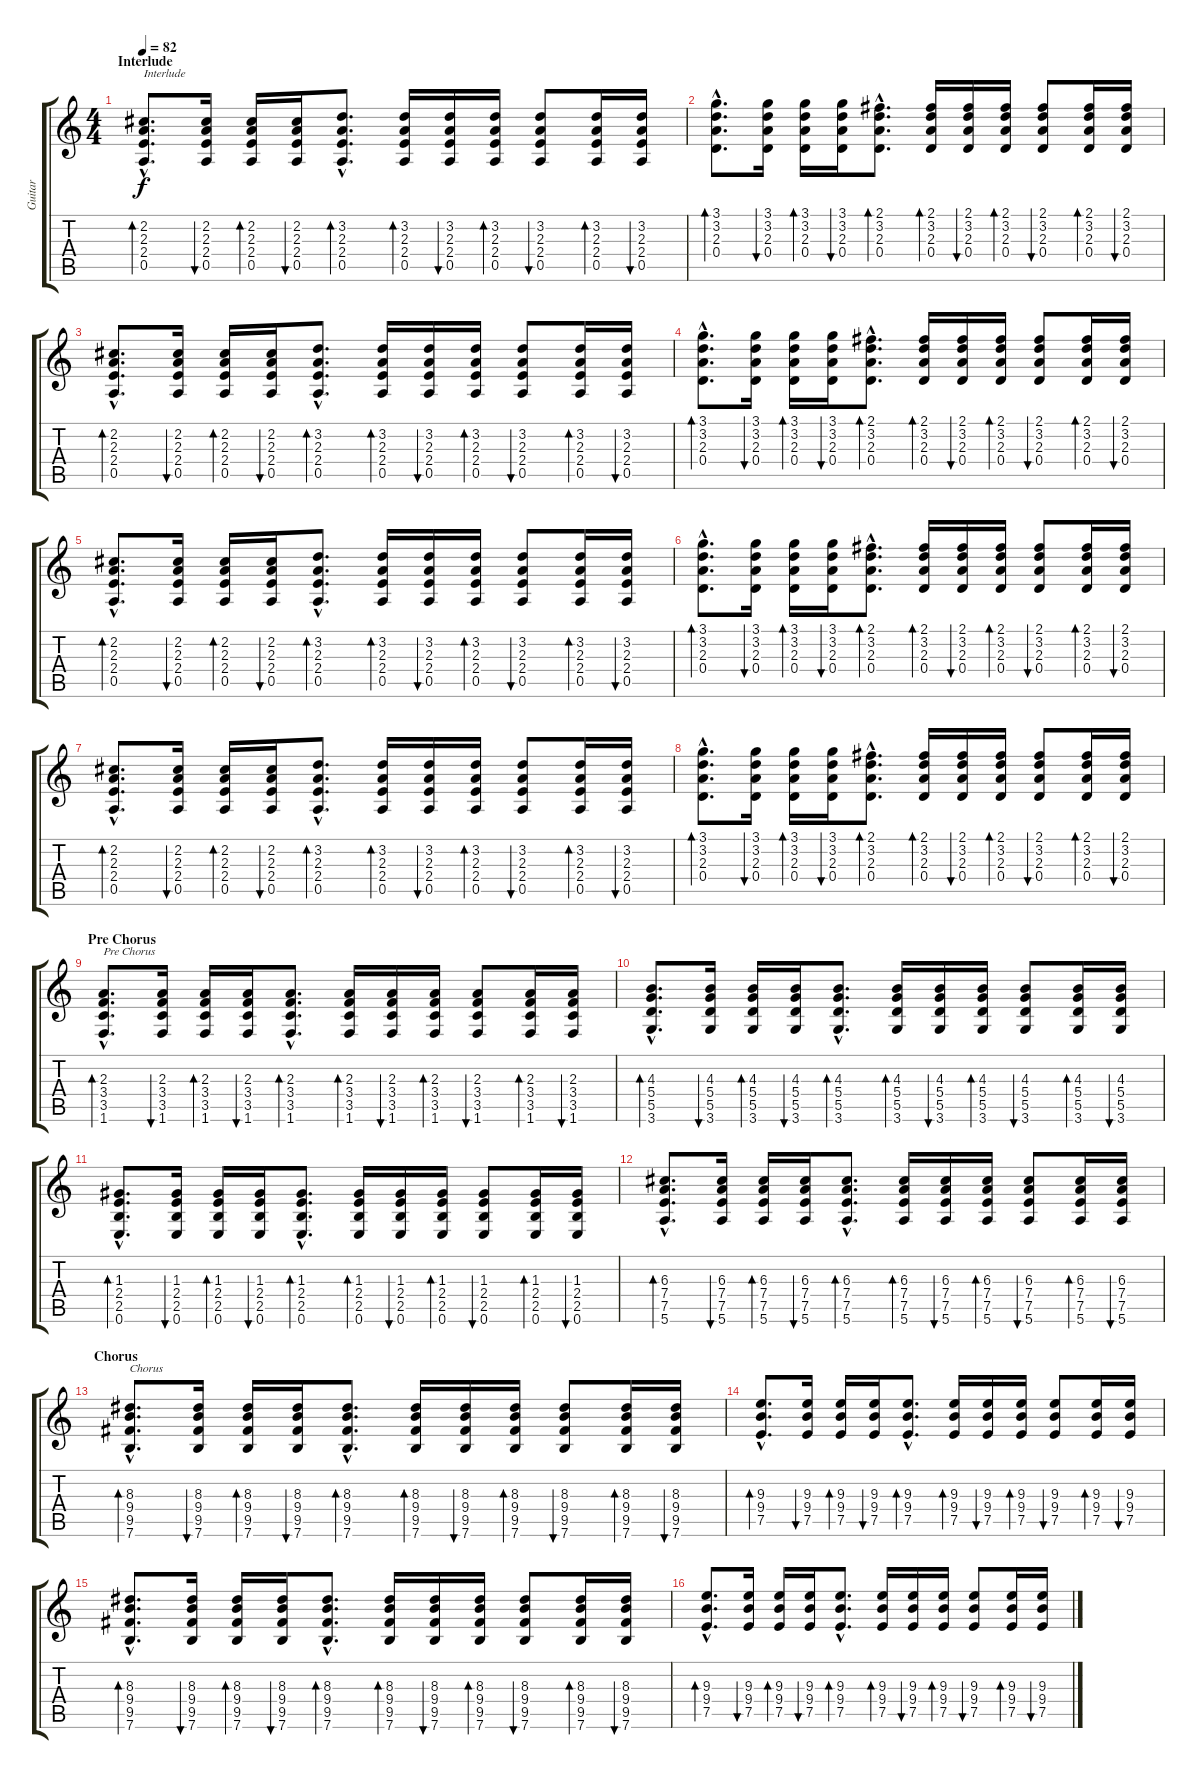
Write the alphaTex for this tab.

\track ("Guitar" "Guitar") {instrument acousticguitarsteel}
\staff {score tabs}
\tuning (E4 B3 G3 D3 A2 E2) {hide}
\ts (4 4)
\section ("" "Interlude")
\tempo 82
\clef g2
\ks c
(2.2{hac} 2.3{hac} 2.4{hac} 0.5{hac}).8{d bd 120 txt "Interlude" dy f volume 9} (2.2 2.3 2.4 0.5).16{bu 60} (2.2 2.3 2.4 0.5).16{bd 60} (2.2 2.3 2.4 0.5).16{bu 60} (3.2{hac} 2.3{hac} 2.4{hac} 0.5{hac}).8{d bd 120} (3.2 2.3 2.4 0.5).16{bd 60} (3.2 2.3 2.4 0.5).16{bu 60} (3.2 2.3 2.4 0.5).16{bd 60} (3.2 2.3 2.4 0.5).8{bu 60} (3.2 2.3 2.4 0.5).16{bd 60} (3.2 2.3 2.4 0.5).16{bu 60} |
(3.1{hac} 3.2{hac} 2.3{hac} 0.4{hac}).8{d bd 120} (3.1 3.2 2.3 0.4).16{bu 60} (3.1 3.2 2.3 0.4).16{bd 60} (3.1 3.2 2.3 0.4).16{bu 60} (2.1{hac} 3.2{hac} 2.3{hac} 0.4{hac}).8{d bd 120} (2.1 3.2 2.3 0.4).16{bd 60} (2.1 3.2 2.3 0.4).16{bu 60} (2.1 3.2 2.3 0.4).16{bd 60} (2.1 3.2 2.3 0.4).8{bu 60} (2.1 3.2 2.3 0.4).16{bd 60} (2.1 3.2 2.3 0.4).16{bu 60} |
(2.2{hac} 2.3{hac} 2.4{hac} 0.5{hac}).8{d bd 120} (2.2 2.3 2.4 0.5).16{bu 60} (2.2 2.3 2.4 0.5).16{bd 60} (2.2 2.3 2.4 0.5).16{bu 60} (3.2{hac} 2.3{hac} 2.4{hac} 0.5{hac}).8{d bd 120} (3.2 2.3 2.4 0.5).16{bd 60} (3.2 2.3 2.4 0.5).16{bu 60} (3.2 2.3 2.4 0.5).16{bd 60} (3.2 2.3 2.4 0.5).8{bu 60} (3.2 2.3 2.4 0.5).16{bd 60} (3.2 2.3 2.4 0.5).16{bu 60} |
(3.1{hac} 3.2{hac} 2.3{hac} 0.4{hac}).8{d bd 120} (3.1 3.2 2.3 0.4).16{bu 60} (3.1 3.2 2.3 0.4).16{bd 60} (3.1 3.2 2.3 0.4).16{bu 60} (2.1{hac} 3.2{hac} 2.3{hac} 0.4{hac}).8{d bd 120} (2.1 3.2 2.3 0.4).16{bd 60} (2.1 3.2 2.3 0.4).16{bu 60} (2.1 3.2 2.3 0.4).16{bd 60} (2.1 3.2 2.3 0.4).8{bu 60} (2.1 3.2 2.3 0.4).16{bd 60} (2.1 3.2 2.3 0.4).16{bu 60} |
(2.2{hac} 2.3{hac} 2.4{hac} 0.5{hac}).8{d bd 120} (2.2 2.3 2.4 0.5).16{bu 60} (2.2 2.3 2.4 0.5).16{bd 60} (2.2 2.3 2.4 0.5).16{bu 60} (3.2{hac} 2.3{hac} 2.4{hac} 0.5{hac}).8{d bd 120} (3.2 2.3 2.4 0.5).16{bd 60} (3.2 2.3 2.4 0.5).16{bu 60} (3.2 2.3 2.4 0.5).16{bd 60} (3.2 2.3 2.4 0.5).8{bu 60} (3.2 2.3 2.4 0.5).16{bd 60} (3.2 2.3 2.4 0.5).16{bu 60} |
(3.1{hac} 3.2{hac} 2.3{hac} 0.4{hac}).8{d bd 120} (3.1 3.2 2.3 0.4).16{bu 60} (3.1 3.2 2.3 0.4).16{bd 60} (3.1 3.2 2.3 0.4).16{bu 60} (2.1{hac} 3.2{hac} 2.3{hac} 0.4{hac}).8{d bd 120} (2.1 3.2 2.3 0.4).16{bd 60} (2.1 3.2 2.3 0.4).16{bu 60} (2.1 3.2 2.3 0.4).16{bd 60} (2.1 3.2 2.3 0.4).8{bu 60} (2.1 3.2 2.3 0.4).16{bd 60} (2.1 3.2 2.3 0.4).16{bu 60} |
(2.2{hac} 2.3{hac} 2.4{hac} 0.5{hac}).8{d bd 120} (2.2 2.3 2.4 0.5).16{bu 60} (2.2 2.3 2.4 0.5).16{bd 60} (2.2 2.3 2.4 0.5).16{bu 60} (3.2{hac} 2.3{hac} 2.4{hac} 0.5{hac}).8{d bd 120} (3.2 2.3 2.4 0.5).16{bd 60} (3.2 2.3 2.4 0.5).16{bu 60} (3.2 2.3 2.4 0.5).16{bd 60} (3.2 2.3 2.4 0.5).8{bu 60} (3.2 2.3 2.4 0.5).16{bd 60} (3.2 2.3 2.4 0.5).16{bu 60} |
(3.1{hac} 3.2{hac} 2.3{hac} 0.4{hac}).8{d bd 120} (3.1 3.2 2.3 0.4).16{bu 60} (3.1 3.2 2.3 0.4).16{bd 60} (3.1 3.2 2.3 0.4).16{bu 60} (2.1{hac} 3.2{hac} 2.3{hac} 0.4{hac}).8{d bd 120} (2.1 3.2 2.3 0.4).16{bd 60} (2.1 3.2 2.3 0.4).16{bu 60} (2.1 3.2 2.3 0.4).16{bd 60} (2.1 3.2 2.3 0.4).8{bu 60} (2.1 3.2 2.3 0.4).16{bd 60} (2.1 3.2 2.3 0.4).16{bu 60} |
\section ("" "Pre Chorus")
(2.3{hac} 3.4{hac} 3.5{hac} 1.6{hac}).8{d bd 120 txt "Pre Chorus" volume 14 instrument acousticguitarsteel} (2.3 3.4 3.5 1.6).16{bu 60} (2.3 3.4 3.5 1.6).16{bd 60} (2.3 3.4 3.5 1.6).16{bu 60} (2.3{hac} 3.4{hac} 3.5{hac} 1.6{hac}).8{d bd 120} (2.3 3.4 3.5 1.6).16{bd 60} (2.3 3.4 3.5 1.6).16{bu 60} (2.3 3.4 3.5 1.6).16{bd 60} (2.3 3.4 3.5 1.6).8{bu 60} (2.3 3.4 3.5 1.6).16{bd 60} (2.3 3.4 3.5 1.6).16{bu 60} |
(4.3{hac} 5.4{hac} 5.5{hac} 3.6{hac}).8{d bd 120} (4.3 5.4 5.5 3.6).16{bu 60} (4.3 5.4 5.5 3.6).16{bd 60} (4.3 5.4 5.5 3.6).16{bu 60} (4.3{hac} 5.4{hac} 5.5{hac} 3.6{hac}).8{d bd 120} (4.3 5.4 5.5 3.6).16{bd 60} (4.3 5.4 5.5 3.6).16{bu 60} (4.3 5.4 5.5 3.6).16{bd 60} (4.3 5.4 5.5 3.6).8{bu 60} (4.3 5.4 5.5 3.6).16{bd 60} (4.3 5.4 5.5 3.6).16{bu 60} |
(1.3{hac} 2.4{hac} 2.5{hac} 0.6{hac}).8{d bd 120} (1.3 2.4 2.5 0.6).16{bu 60} (1.3 2.4 2.5 0.6).16{bd 60} (1.3 2.4 2.5 0.6).16{bu 60} (1.3{hac} 2.4{hac} 2.5{hac} 0.6{hac}).8{d bd 120} (1.3 2.4 2.5 0.6).16{bd 60} (1.3 2.4 2.5 0.6).16{bu 60} (1.3 2.4 2.5 0.6).16{bd 60} (1.3 2.4 2.5 0.6).8{bu 60} (1.3 2.4 2.5 0.6).16{bd 60} (1.3 2.4 2.5 0.6).16{bu 60} |
(6.3{hac} 7.4{hac} 7.5{hac} 5.6{hac}).8{d bd 120} (6.3 7.4 7.5 5.6).16{bu 60} (6.3 7.4 7.5 5.6).16{bd 60} (6.3 7.4 7.5 5.6).16{bu 60} (6.3{hac} 7.4{hac} 7.5{hac} 5.6{hac}).8{d bd 120} (6.3 7.4 7.5 5.6).16{bd 60} (6.3 7.4 7.5 5.6).16{bu 60} (6.3 7.4 7.5 5.6).16{bd 60} (6.3 7.4 7.5 5.6).8{bu 60} (6.3 7.4 7.5 5.6).16{bd 60} (6.3 7.4 7.5 5.6).16{bu 60} |
\section ("" "Chorus")
(8.3{hac} 9.4{hac} 9.5{hac} 7.6{hac}).8{d bd 120 txt "Chorus"} (8.3 9.4 9.5 7.6).16{bu 60} (8.3 9.4 9.5 7.6).16{bd 60} (8.3 9.4 9.5 7.6).16{bu 60} (8.3{hac} 9.4{hac} 9.5{hac} 7.6{hac}).8{d bd 120} (8.3 9.4 9.5 7.6).16{bd 60} (8.3 9.4 9.5 7.6).16{bu 60} (8.3 9.4 9.5 7.6).16{bd 60} (8.3 9.4 9.5 7.6).8{bu 60} (8.3 9.4 9.5 7.6).16{bd 60} (8.3 9.4 9.5 7.6).16{bu 60} |
(9.3{hac} 9.4{hac} 7.5{hac}).8{d bd 120} (9.3 9.4 7.5).16{bu 60} (9.3 9.4 7.5).16{bd 60} (9.3 9.4 7.5).16{bu 60} (9.3{hac} 9.4{hac} 7.5{hac}).8{d bd 120} (9.3 9.4 7.5).16{bd 60} (9.3 9.4 7.5).16{bu 60} (9.3 9.4 7.5).16{bd 60} (9.3 9.4 7.5).8{bu 60} (9.3 9.4 7.5).16{bd 60} (9.3 9.4 7.5).16{bu 60} |
(8.3{hac} 9.4{hac} 9.5{hac} 7.6{hac}).8{d bd 120} (8.3 9.4 9.5 7.6).16{bu 60} (8.3 9.4 9.5 7.6).16{bd 60} (8.3 9.4 9.5 7.6).16{bu 60} (8.3{hac} 9.4{hac} 9.5{hac} 7.6{hac}).8{d bd 120} (8.3 9.4 9.5 7.6).16{bd 60} (8.3 9.4 9.5 7.6).16{bu 60} (8.3 9.4 9.5 7.6).16{bd 60} (8.3 9.4 9.5 7.6).8{bu 60} (8.3 9.4 9.5 7.6).16{bd 60} (8.3 9.4 9.5 7.6).16{bu 60} |
(9.3{hac} 9.4{hac} 7.5{hac}).8{d bd 120} (9.3 9.4 7.5).16{bu 60} (9.3 9.4 7.5).16{bd 60} (9.3 9.4 7.5).16{bu 60} (9.3{hac} 9.4{hac} 7.5{hac}).8{d bd 120} (9.3 9.4 7.5).16{bd 60} (9.3 9.4 7.5).16{bu 60} (9.3 9.4 7.5).16{bd 60} (9.3 9.4 7.5).8{bu 60} (9.3 9.4 7.5).16{bd 60} (9.3 9.4 7.5).16{bu 60}
